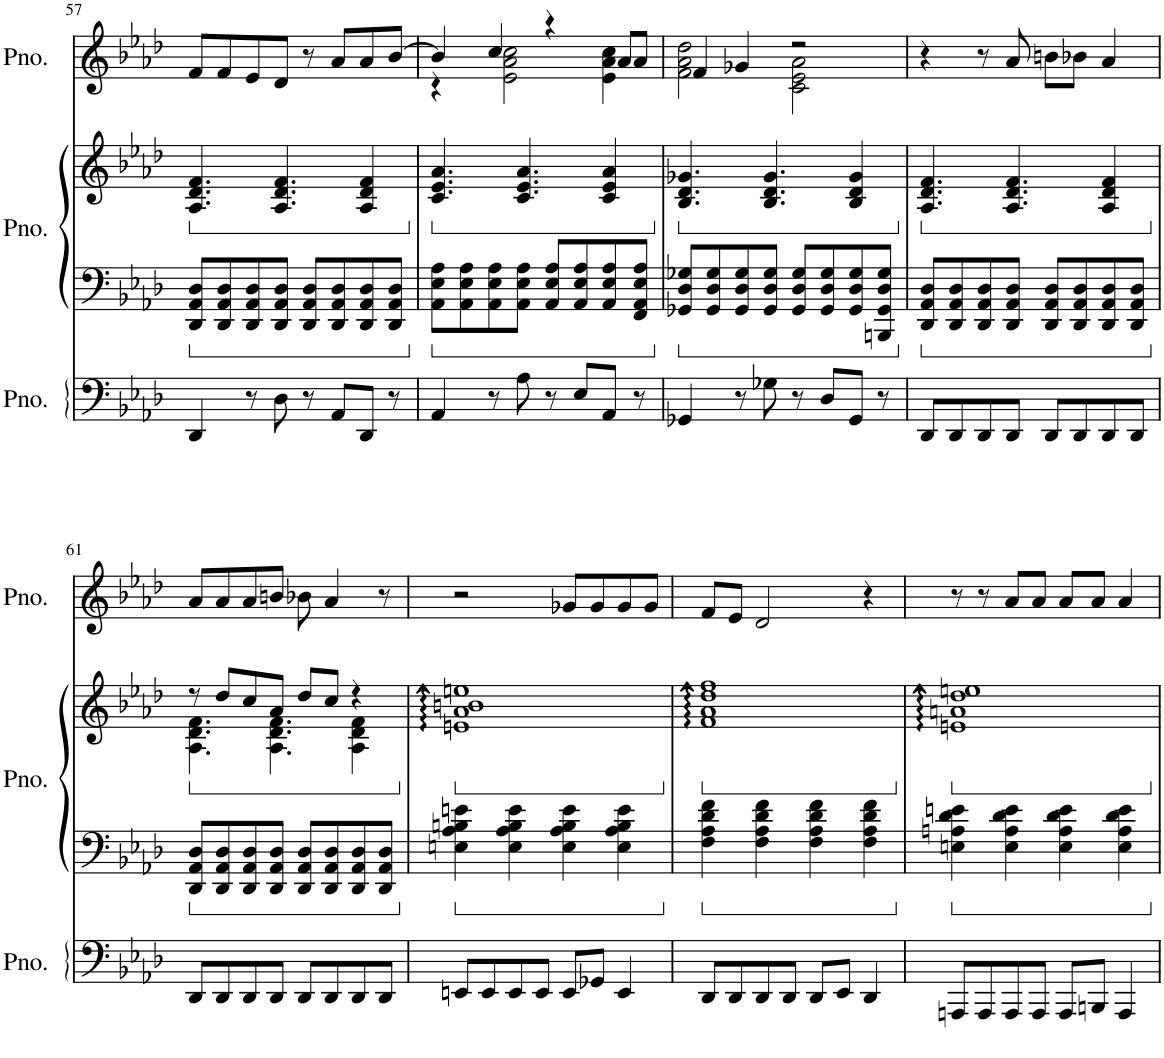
**kern	**kern	**kern	**kern
*part3	*part2	*part2	*part1
*staff4	*staff3	*staff2	*staff1
*I"Piano	*I"Piano	*	*I"Piano
*I'Pno.	*I'Pno.	*	*I'Pno.
!!LO:PB:g=z
*clefF4	*clefF4	*clefG2	*clefG2
*k[b-e-a-d-]	*k[b-e-a-d-]	*k[b-e-a-d-]	*k[b-e-a-d-]
*M4/4	*M4/4	*M4/4	*M4/4
*	*	*ped	*
=57	=57	=57	=57
4DD-/	8DD-/ 8AA-/ 8D-/L	4.A-/ 4.d-/ 4.f/	8f/L
.	8DD-/ 8AA-/ 8D-/	.	8f/
8r	8DD-/ 8AA-/ 8D-/	.	8e-/
8D-\	8DD-/ 8AA-/ 8D-/J	4.A-/ 4.d-/ 4.f/	8d-/J
8r	8DD-/ 8AA-/ 8D-/L	.	8r
8AA-/L	8DD-/ 8AA-/ 8D-/	.	8a-/L
8DD-/J	8DD-/ 8AA-/ 8D-/	4A-/ 4d-/ 4f/	8a-/
8r	8DD-/ 8AA-/ 8D-/J	.	[8b-/J
=58	=58	=58	=58
*	*	*Xped	*
*	*	*ped	*
*	*	*	*^
4AA-/	8AA-\ 8E-\ 8A-\L	4.c/ 4.e-/ 4.a-/	4b-/]	4r
.	8AA-\ 8E-\ 8A-\	.	.	.
8r	8AA-\ 8E-\ 8A-\	.	4cc/	2e-\ 2a-\ 2cc\
8A-\	8AA-\ 8E-\ 8A-\J	4.c/ 4.e-/ 4.a-/	.	.
8r	8AA-/ 8E-/ 8A-/L	.	4r	.
8E-/L	8AA-/ 8E-/ 8A-/	.	.	.
8AA-/J	8AA-/ 8E-/ 8A-/	4c/ 4e-/ 4a-/	8a-/L	4e-\ 4a-\ 4cc\
8r	8FF/ 8AA-/ 8E-/ 8A-/J	.	8a-/J	.
=59	=59	=59	=59	=59
*	*	*Xped	*	*
*	*	*ped	*	*
4GG-X/	8GG-X/ 8D-/ 8G-X/L	4.B-/ 4.d-/ 4.g-X/	4f/	2f\ 2a-\ 2dd-\
.	8GG-/ 8D-/ 8G-/	.	.	.
8r	8GG-/ 8D-/ 8G-/	.	4g-X/	.
8G-X\	8GG-/ 8D-/ 8G-/J	4.B-/ 4.d-/ 4.g-/	.	.
8r	8GG-/ 8D-/ 8G-/L	.	2r	2c\ 2e-\ 2a-\
8D-/L	8GG-/ 8D-/ 8G-/	.	.	.
8GG-/J	8GG-/ 8D-/ 8G-/	4B-/ 4d-/ 4g-/	.	.
8r	8BBBn/ 8GG-/ 8D-/ 8G-/J	.	.	.
*	*	*	*v	*v
=60	=60	=60	=60
*	*	*Xped	*
*	*	*ped	*
8DD-/L	8DD-/ 8AA-/ 8D-/L	4.A-/ 4.d-/ 4.f/	4r
8DD-/	8DD-/ 8AA-/ 8D-/	.	.
8DD-/	8DD-/ 8AA-/ 8D-/	.	8r
8DD-/J	8DD-/ 8AA-/ 8D-/J	4.A-/ 4.d-/ 4.f/	8a-/
8DD-/L	8DD-/ 8AA-/ 8D-/L	.	8bn\L
8DD-/	8DD-/ 8AA-/ 8D-/	.	8b-X\J
8DD-/	8DD-/ 8AA-/ 8D-/	4A-/ 4d-/ 4f/	4a-/
8DD-/J	8DD-/ 8AA-/ 8D-/J	.	.
!!LO:LB:g=z
=61	=61	=61	=61
*	*	*Xped	*
*	*	*ped	*
*	*	*^	*
8DD-/L	8DD-/ 8AA-/ 8D-/L	8r	4.A-\ 4.d-\ 4.f\	8a-/L
8DD-/	8DD-/ 8AA-/ 8D-/	8dd-/L	.	8a-/
8DD-/	8DD-/ 8AA-/ 8D-/	8cc/	.	8a-/
8DD-/J	8DD-/ 8AA-/ 8D-/J	8a-/J	4.A-\ 4.d-\ 4.f\	8bn/J
8DD-/L	8DD-/ 8AA-/ 8D-/L	8dd-/L	.	8b-X\
8DD-/	8DD-/ 8AA-/ 8D-/	8cc/J	.	4a-/
8DD-/	8DD-/ 8AA-/ 8D-/	4r	4A-\ 4d-\ 4f\	.
8DD-/J	8DD-/ 8AA-/ 8D-/J	.	.	8r
*	*	*v	*v	*
=62	=62	=62	=62
*	*	*Xped	*
*	*	*ped	*
8EEn/L	4En\ 4A-\ 4Bn\ 4en\	1en 1a- 1bn 1een	2r
8EE/	.	.	.
8EE/	4E\ 4A-\ 4B\ 4e\	.	.
8EE/J	.	.	.
8EE/L	4E\ 4A-\ 4B\ 4e\	.	8g-X/L
8GG-X/J	.	.	8g-/
4EE/	4E\ 4A-\ 4B\ 4e\	.	8g-/
.	.	.	8g-/J
=63	=63	=63	=63
*	*	*Xped	*
*	*	*ped	*
8DD-/L	4F\ 4A-\ 4d-\ 4f\	1f 1a- 1dd- 1ff	8f/L
8DD-/	.	.	8e-/J
8DD-/	4F\ 4A-\ 4d-\ 4f\	.	2d-/
8DD-/J	.	.	.
8DD-/L	4F\ 4A-\ 4d-\ 4f\	.	.
8EE-/J	.	.	.
4DD-/	4F\ 4A-\ 4d-\ 4f\	.	4r
=64	=64	=64	=64
*	*	*Xped	*
*	*	*ped	*
8AAAn/L	4En\ 4An\ 4d-\ 4en\	1en 1an 1dd- 1een	8r
8AAA/	.	.	8r
8AAA/	4E\ 4A\ 4d-\ 4e\	.	8a-/L
8AAA/J	.	.	8a-/J
8AAA/L	4E\ 4A\ 4d-\ 4e\	.	8a-/L
8BBBn/J	.	.	8a-/J
4AAA/	4E\ 4A\ 4d-\ 4e\	.	4a-/
*	*	*Xped	*
=	=	=	=
*-	*-	*-	*-
